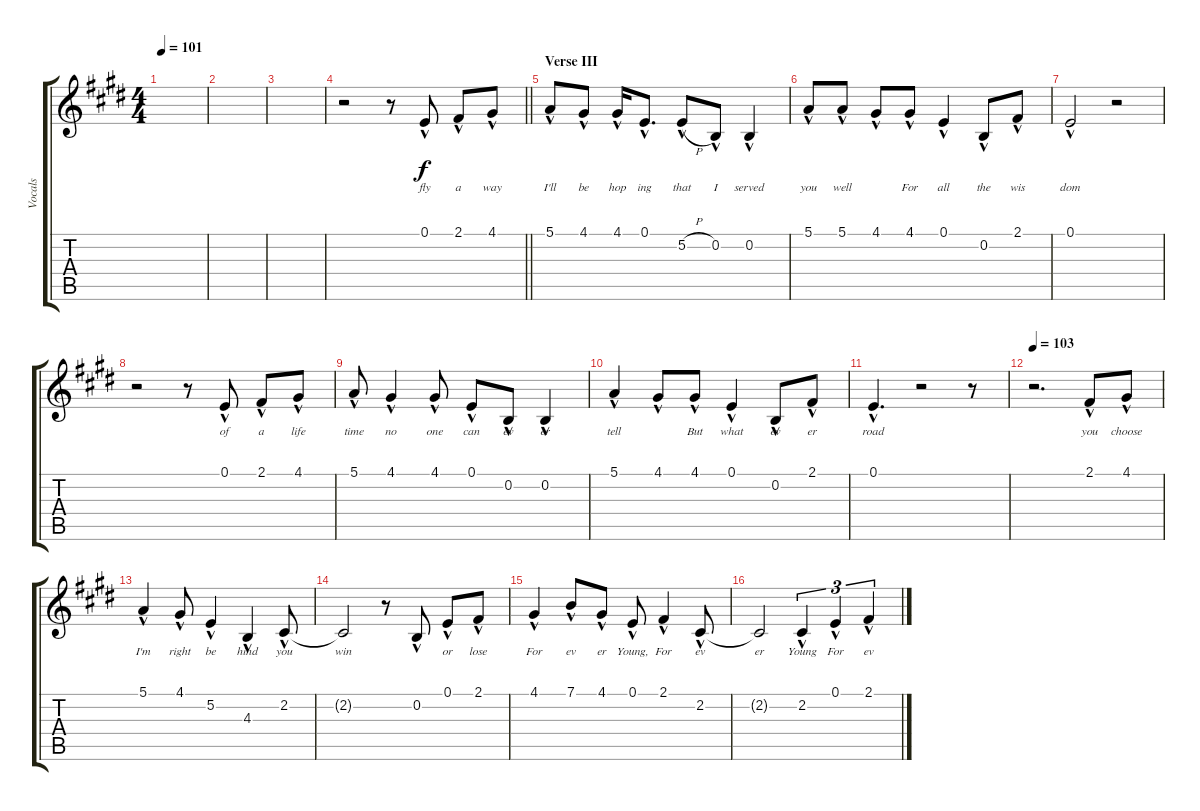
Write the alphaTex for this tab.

\track ("Vocals" "Vocals") {instrument lead2sawtooth}
\staff {score tabs}
\tuning (E4 B3 G3 D3 A2 E2) {hide}
\ts (4 4)
\tempo 101
\clef g2
\ks e
|
|
|
\barLineRight lightlight
r.2 r.8 0.1{hac}.8{lyrics (0 "fly") lyrics (1 "") lyrics (2 "") lyrics (3 "") lyrics (4 "")} 2.1{hac}.8{lyrics (0 "a") lyrics (1 "") lyrics (2 "") lyrics (3 "") lyrics (4 "")} 4.1{hac}.8{lyrics (0 "way") lyrics (1 "") lyrics (2 "") lyrics (3 "") lyrics (4 "")} |
\section ("" "Verse III")
5.1{hac}.8{lyrics (0 "I'll") lyrics (1 "") lyrics (2 "") lyrics (3 "") lyrics (4 "")} 4.1{hac}.8{lyrics (0 "be") lyrics (1 "") lyrics (2 "") lyrics (3 "") lyrics (4 "")} 4.1{hac}.16{lyrics (0 "hop") lyrics (1 "") lyrics (2 "") lyrics (3 "") lyrics (4 "")} 0.1{hac}.8{d lyrics (0 "ing") lyrics (1 "") lyrics (2 "") lyrics (3 "") lyrics (4 "")} 5.2{h hac}.8{lyrics (0 "that") lyrics (1 "") lyrics (2 "") lyrics (3 "") lyrics (4 "")} 0.2{hac}.8{lyrics (0 "I") lyrics (1 "") lyrics (2 "") lyrics (3 "") lyrics (4 "")} 0.2{hac}.4{lyrics (0 "served") lyrics (1 "") lyrics (2 "") lyrics (3 "") lyrics (4 "")} |
5.1{hac}.8{lyrics (0 "you") lyrics (1 "") lyrics (2 "") lyrics (3 "") lyrics (4 "")} 5.1{hac}.8{lyrics (0 "well") lyrics (1 "") lyrics (2 "") lyrics (3 "") lyrics (4 "")} 4.1{hac}.8{lyrics (0 "") lyrics (1 "") lyrics (2 "") lyrics (3 "") lyrics (4 "")} 4.1{hac}.8{lyrics (0 "For") lyrics (1 "") lyrics (2 "") lyrics (3 "") lyrics (4 "")} 0.1{hac}.4{lyrics (0 "all") lyrics (1 "") lyrics (2 "") lyrics (3 "") lyrics (4 "")} 0.2{hac}.8{lyrics (0 "the") lyrics (1 "") lyrics (2 "") lyrics (3 "") lyrics (4 "")} 2.1{hac}.8{lyrics (0 "wis") lyrics (1 "") lyrics (2 "") lyrics (3 "") lyrics (4 "")} |
0.1{hac}.2{lyrics (0 "dom") lyrics (1 "") lyrics (2 "") lyrics (3 "") lyrics (4 "")} r.2 |
r.2 r.8 0.1{hac}.8{lyrics (0 "of") lyrics (1 "") lyrics (2 "") lyrics (3 "") lyrics (4 "")} 2.1{hac}.8{lyrics (0 "a") lyrics (1 "") lyrics (2 "") lyrics (3 "") lyrics (4 "")} 4.1{hac}.8{lyrics (0 "life") lyrics (1 "") lyrics (2 "") lyrics (3 "") lyrics (4 "")} |
5.1{hac}.8{lyrics (0 "time") lyrics (1 "") lyrics (2 "") lyrics (3 "") lyrics (4 "")} 4.1{hac}.4{lyrics (0 "no") lyrics (1 "") lyrics (2 "") lyrics (3 "") lyrics (4 "")} 4.1{hac}.8{lyrics (0 "one") lyrics (1 "") lyrics (2 "") lyrics (3 "") lyrics (4 "")} 0.1{hac}.8{lyrics (0 "can") lyrics (1 "") lyrics (2 "") lyrics (3 "") lyrics (4 "")} 0.2{hac}.8{lyrics (0 "ev") lyrics (1 "") lyrics (2 "") lyrics (3 "") lyrics (4 "")} 0.2{hac}.4{lyrics (0 "er") lyrics (1 "") lyrics (2 "") lyrics (3 "") lyrics (4 "")} |
5.1{hac}.4{lyrics (0 "tell") lyrics (1 "") lyrics (2 "") lyrics (3 "") lyrics (4 "")} 4.1{hac}.8{lyrics (0 "") lyrics (1 "") lyrics (2 "") lyrics (3 "") lyrics (4 "")} 4.1{hac}.8{lyrics (0 "But") lyrics (1 "") lyrics (2 "") lyrics (3 "") lyrics (4 "")} 0.1{hac}.4{lyrics (0 "what") lyrics (1 "") lyrics (2 "") lyrics (3 "") lyrics (4 "")} 0.2{hac}.8{lyrics (0 "ev") lyrics (1 "") lyrics (2 "") lyrics (3 "") lyrics (4 "")} 2.1{hac}.8{lyrics (0 "er") lyrics (1 "") lyrics (2 "") lyrics (3 "") lyrics (4 "")} |
0.1{hac}.4{d lyrics (0 "road") lyrics (1 "") lyrics (2 "") lyrics (3 "") lyrics (4 "")} r.2 r.8 |
\tempo 103
r.2{d} 2.1{hac}.8{lyrics (0 "you") lyrics (1 "") lyrics (2 "") lyrics (3 "") lyrics (4 "")} 4.1{hac}.8{lyrics (0 "choose") lyrics (1 "") lyrics (2 "") lyrics (3 "") lyrics (4 "")} |
5.1{hac}.4{lyrics (0 "I'm") lyrics (1 "") lyrics (2 "") lyrics (3 "") lyrics (4 "")} 4.1{hac}.8{lyrics (0 "right") lyrics (1 "") lyrics (2 "") lyrics (3 "") lyrics (4 "")} 5.2{hac}.4{lyrics (0 "be") lyrics (1 "") lyrics (2 "") lyrics (3 "") lyrics (4 "")} 4.3{hac}.4{lyrics (0 "hind") lyrics (1 "") lyrics (2 "") lyrics (3 "") lyrics (4 "")} 2.2{hac}.8{lyrics (0 "you") lyrics (1 "") lyrics (2 "") lyrics (3 "") lyrics (4 "")} |
2.2{t}.2{lyrics (0 "win") lyrics (1 "") lyrics (2 "") lyrics (3 "") lyrics (4 "")} r.8 0.2{hac}.8{lyrics (0 "") lyrics (1 "") lyrics (2 "") lyrics (3 "") lyrics (4 "")} 0.1{hac}.8{lyrics (0 "or") lyrics (1 "") lyrics (2 "") lyrics (3 "") lyrics (4 "")} 2.1{hac}.8{lyrics (0 "lose") lyrics (1 "") lyrics (2 "") lyrics (3 "") lyrics (4 "")} |
4.1{hac}.4{lyrics (0 "For") lyrics (1 "") lyrics (2 "") lyrics (3 "") lyrics (4 "")} 7.1{hac}.8{lyrics (0 "ev") lyrics (1 "") lyrics (2 "") lyrics (3 "") lyrics (4 "")} 4.1{hac}.8{lyrics (0 "er") lyrics (1 "") lyrics (2 "") lyrics (3 "") lyrics (4 "")} 0.1{hac}.8{lyrics (0 "Young,") lyrics (1 "") lyrics (2 "") lyrics (3 "") lyrics (4 "")} 2.1{hac}.4{lyrics (0 "For") lyrics (1 "") lyrics (2 "") lyrics (3 "") lyrics (4 "")} 2.2{hac}.8{lyrics (0 "ev") lyrics (1 "") lyrics (2 "") lyrics (3 "") lyrics (4 "")} |
2.2{t}.2{lyrics (0 "er") lyrics (1 "") lyrics (2 "") lyrics (3 "") lyrics (4 "")} 2.2{hac}.4{tu (3 2) lyrics (0 "Young") lyrics (1 "") lyrics (2 "") lyrics (3 "") lyrics (4 "")} 0.1{hac}.4{tu (3 2) lyrics (0 "For") lyrics (1 "") lyrics (2 "") lyrics (3 "") lyrics (4 "")} 2.1{hac}.4{tu (3 2) lyrics (0 "ev") lyrics (1 "") lyrics (2 "") lyrics (3 "") lyrics (4 "")}
